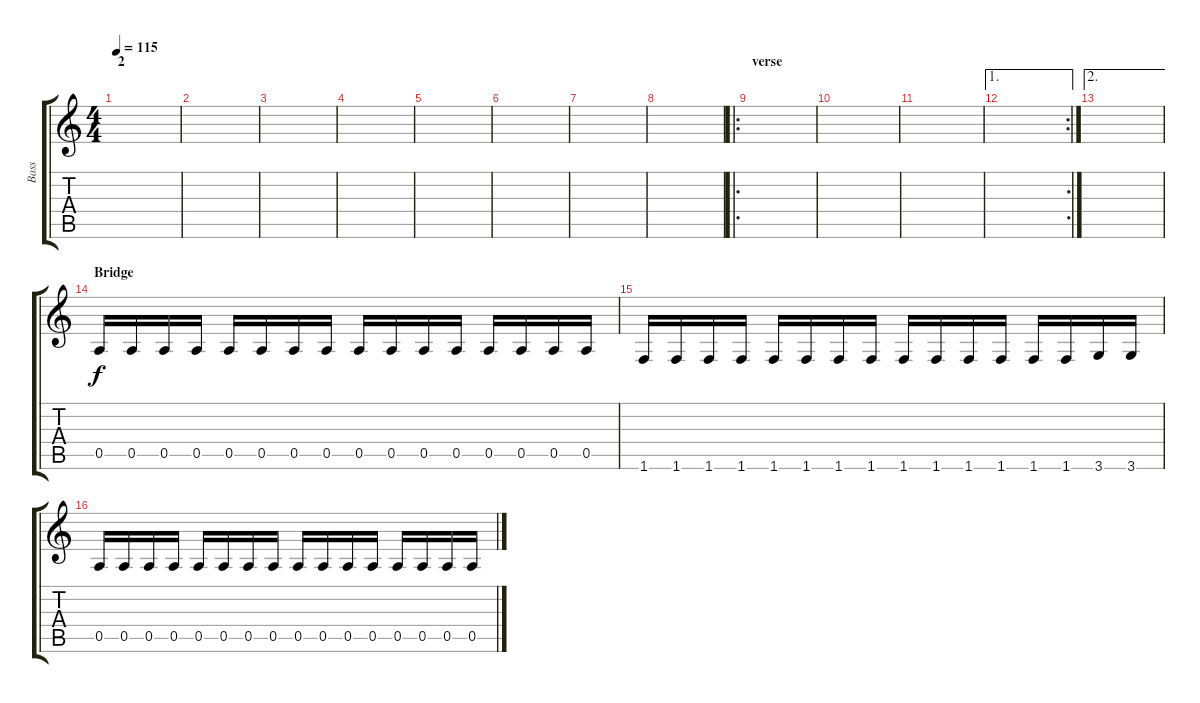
\track ("Bass" "Bass") {instrument electricbassfinger}
\staff {score tabs}
\tuning (E4 B3 G3 D3 A2 E2) {hide}
\ts (4 4)
\section ("" "2")
\tempo 115
\clef g2
\ks c
|
|
|
|
\section ("" "")
|
|
|
|
\ro
\section ("" "verse")
|
|
|
\ae 1
\rc 2
|
\ae 2
|
\section ("" "Bridge")
0.5.16 0.5.16 0.5.16 0.5.16 0.5.16 0.5.16 0.5.16 0.5.16 0.5.16 0.5.16 0.5.16 0.5.16 0.5.16 0.5.16 0.5.16 0.5.16 |
1.6.16 1.6.16 1.6.16 1.6.16 1.6.16 1.6.16 1.6.16 1.6.16 1.6.16 1.6.16 1.6.16 1.6.16 1.6.16 1.6.16 3.6.16 3.6.16 |
0.5.16 0.5.16 0.5.16 0.5.16 0.5.16 0.5.16 0.5.16 0.5.16 0.5.16 0.5.16 0.5.16 0.5.16 0.5.16 0.5.16 0.5.16 0.5.16
